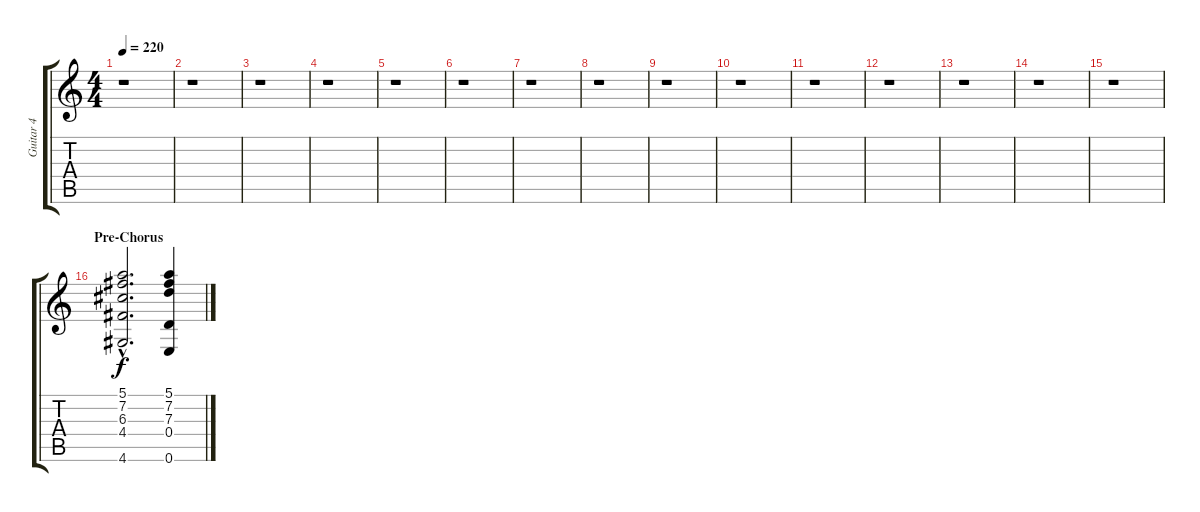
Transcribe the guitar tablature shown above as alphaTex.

\track ("Guitar 4" "Guitar 4") {instrument distortionguitar}
\staff {score tabs}
\tuning (E4 B3 G3 D3 A2 E2) {hide}
\ts (4 4)
\tempo 220
\clef g2
\ks c
r.1{dy f} |
r.1 |
r.1 |
r.1 |
r.1 |
r.1 |
r.1 |
r.1 |
r.1 |
r.1 |
r.1 |
r.1 |
r.1 |
r.1 |
r.1 |
\section ("" "Pre-Chorus")
(5.1{hac} 7.2{hac} 6.3{hac} 4.4{hac} 4.6{hac}).2{d} (5.1 7.2 7.3 0.4 0.6).4
